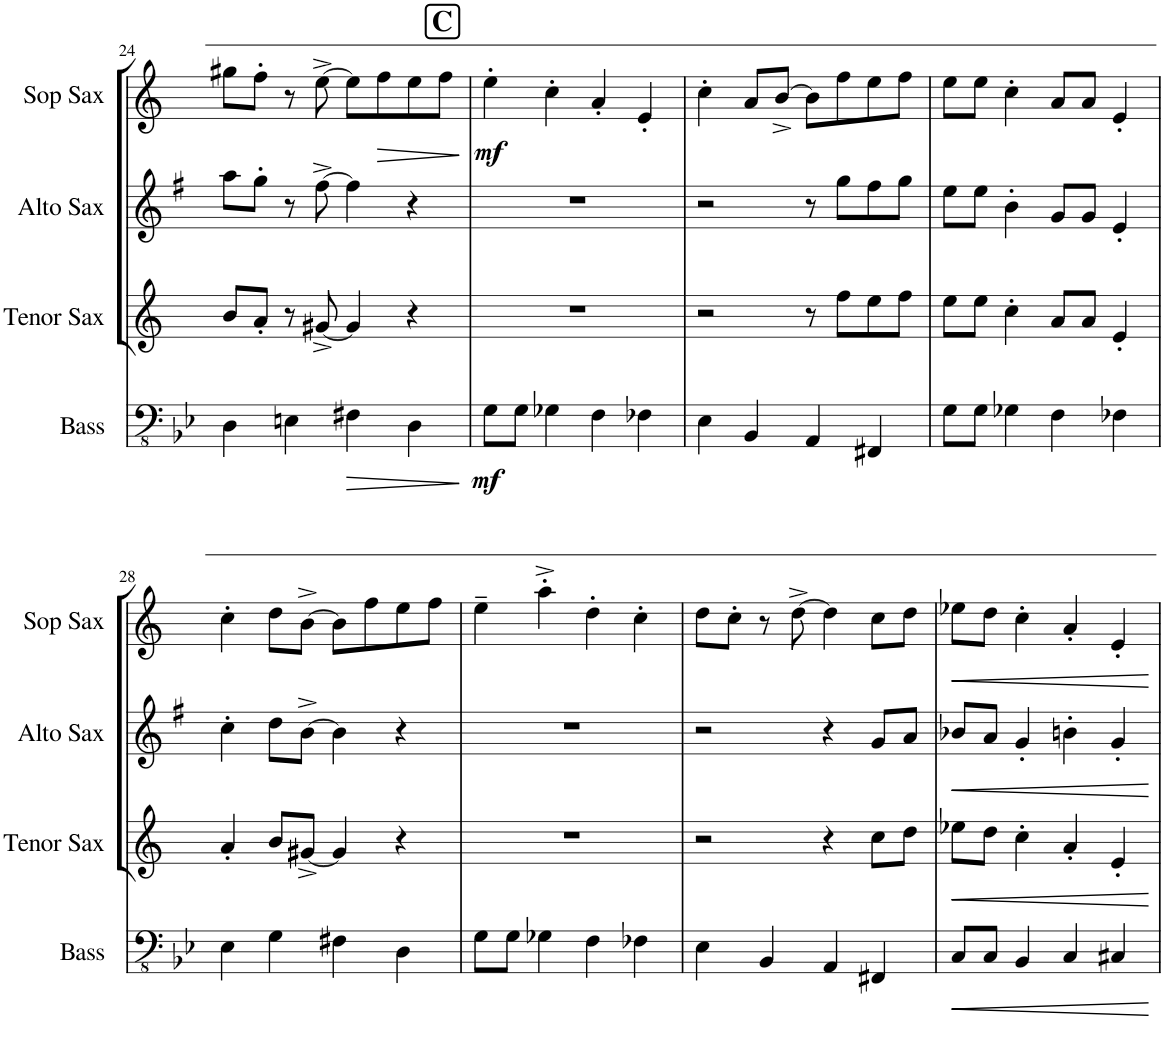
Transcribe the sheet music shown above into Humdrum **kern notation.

**kern	**dynam	**kern	**dynam	**kern	**dynam	**kern	**dynam
*part4	*part4	*part3	*part3	*part2	*part2	*part1	*part1
*staff4	*staff4	*staff3	*staff3	*staff2	*staff2	*staff1	*staff1
*I"Acoustic Bass	*	*I"Tenor Saxophone	*	*I"Alto Saxophone	*	*I"Soprano Saxophone	*
*I'Bass	*	*I'Tenor Sax	*	*I'Alto Sax	*	*I'Sop Sax	*
!!LO:PB:g=z
*clefFv4	*	*clefG2	*	*clefG2	*	*clefG2	*
*	*	*Trd8c14	*	*Trd5c9	*	*Trd1c2	*
*k[b-e-]	*	*k[]	*	*k[f#]	*	*k[]	*
*M2/2	*	*M2/2	*	*M2/2	*	*M2/2	*
*met(c|)	*	*met(c|)	*	*met(c|)	*	*met(c|)	*
=24	=24	=24	=24	=24	=24	=24	=24
4DD\	.	8b/L	.	8aa\L	.	8gg#X\L	.
.	.	8a'/J	.	8gg'\J	.	8ff'\J	.
4EEn\	.	8r	.	8r	.	8r	.
.	.	[8g#X^/	.	[8ff#^\	.	[8ee^\	.
!	!LO:HP:b	!	!	!	!	!	!
4FF#X\	>	4g#/]	.	4ff#\]	.	8ee\L]	.
!	!	!	!	!	!	!	!LO:HP:b
.	.	.	.	.	.	8ff\	>
4DD\	.	4r	.	4r	.	8ee\	.
.	.	.	.	.	.	8ff\J	.
.	]	.	.	.	.	.	]
!!LO:REH:place=s1:a:B:cj:fs=14:t=C
=25	=25	=25	=25	=25	=25	=25	=25
!	!LO:DY:b	!	!	!	!	!	!LO:DY:b
8GG\L	mf	1r	.	1r	.	4ee'\	mf
8GG\J	.	.	.	.	.	.	.
4GG-X\	.	.	.	.	.	4cc'\	.
4FF\	.	.	.	.	.	4a'/	.
4FF-X\	.	.	.	.	.	4e'/	.
=26	=26	=26	=26	=26	=26	=26	=26
4EE-\	.	2r	.	2r	.	4cc'\	.
4BBB-/	.	.	.	.	.	8a/L	.
.	.	.	.	.	.	[8b^/J	.
4AAA/	.	8r	.	8r	.	8b\L]	.
.	.	8ff\L	.	8gg\L	.	8ff\	.
4FFF#X/	.	8ee\	.	8ff#\	.	8ee\	.
.	.	8ff\J	.	8gg\J	.	8ff\J	.
=27	=27	=27	=27	=27	=27	=27	=27
8GG\L	.	8ee\L	.	8ee\L	.	8ee\L	.
8GG\J	.	8ee\J	.	8ee\J	.	8ee\J	.
4GG-X\	.	4cc'\	.	4b'\	.	4cc'\	.
4FF\	.	8a/L	.	8g/L	.	8a/L	.
.	.	8a/J	.	8g/J	.	8a/J	.
4FF-X\	.	4e'/	.	4e'/	.	4e'/	.
!!LO:LB:g=z
=28	=28	=28	=28	=28	=28	=28	=28
4EE-\	.	4a'/	.	4cc'\	.	4cc'\	.
4GG\	.	8b/L	.	8dd\L	.	8dd\L	.
.	.	[8g#X^/J	.	[8b^\J	.	[8b^\J	.
4FF#X\	.	4g#/]	.	4b\]	.	8b\L]	.
.	.	.	.	.	.	8ff\	.
4DD\	.	4r	.	4r	.	8ee\	.
.	.	.	.	.	.	8ff\J	.
=29	=29	=29	=29	=29	=29	=29	=29
8GG\L	.	1r	.	1r	.	4ee~\	.
8GG\J	.	.	.	.	.	.	.
4GG-X\	.	.	.	.	.	4aa'^\	.
4FF\	.	.	.	.	.	4dd'\	.
4FF-X\	.	.	.	.	.	4cc'\	.
=30	=30	=30	=30	=30	=30	=30	=30
4EE-\	.	2r	.	2r	.	8dd\L	.
.	.	.	.	.	.	8cc'\J	.
4BBB-/	.	.	.	.	.	8r	.
.	.	.	.	.	.	[8dd^\	.
4AAA/	.	4r	.	4r	.	4dd\]	.
4FFF#X/	.	8cc\L	.	8g/L	.	8cc\L	.
.	.	8dd\J	.	8a/J	.	8dd\J	.
=31	=31	=31	=31	=31	=31	=31	=31
!	!LO:HP:b	!	!LO:HP:b	!	!LO:HP:b	!	!LO:HP:b
8CC/L	<	8ee-X\L	<	8b-X/L	<	8ee-X\L	<
8CC/J	.	8dd\J	.	8a/J	.	8dd\J	.
4BBB-/	.	4cc'\	.	4g'/	.	4cc'\	.
4CC/	.	4a'/	.	4bn'\	.	4a'/	.
4CC#X/	.	4e'/	.	4g'/	.	4e'/	.
.	[	.	[	.	[	.	[
=	=	=	=	=	=	=	=
*-	*-	*-	*-	*-	*-	*-	*-
